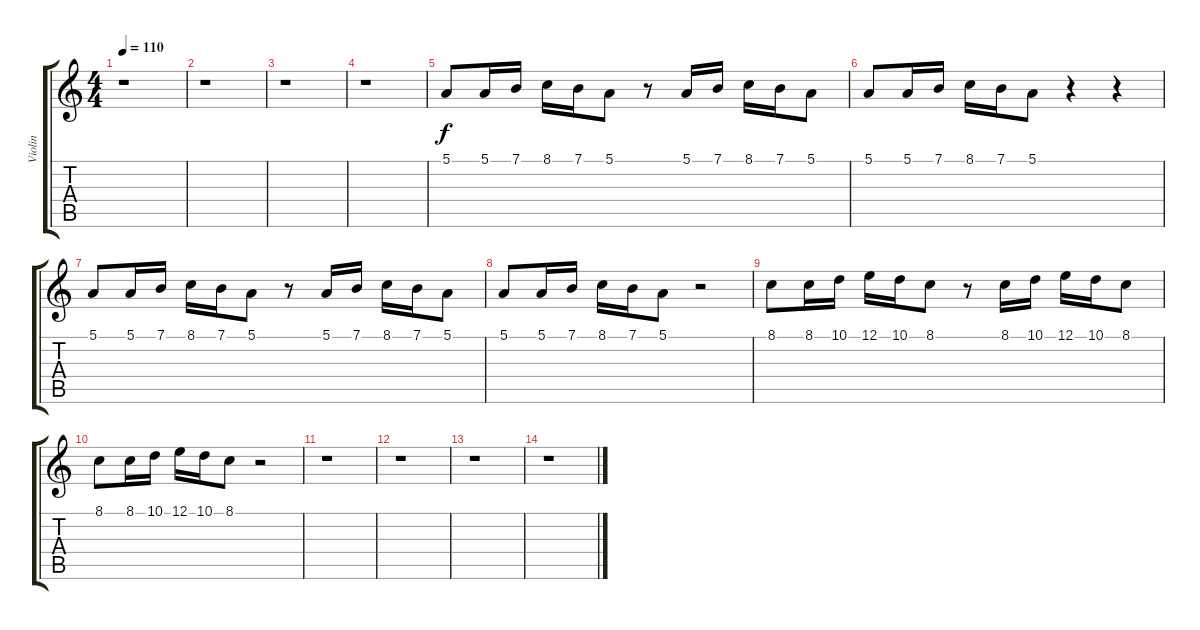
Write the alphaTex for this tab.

\track ("Violin" "Violin") {instrument violin}
\staff {score tabs}
\tuning (E4 B3 G3 D3 A2 E2) {hide}
\ts (4 4)
\tempo 110
\clef g2
\ks c
r.1{dy f} |
r.1 |
r.1 |
r.1 |
5.1.8 5.1.16 7.1.16 8.1.16 7.1.16 5.1.8 r.8 5.1.16 7.1.16 8.1.16 7.1.16 5.1.8 |
5.1.8 5.1.16 7.1.16 8.1.16 7.1.16 5.1.8 r.4 r.4 |
5.1.8 5.1.16 7.1.16 8.1.16 7.1.16 5.1.8 r.8 5.1.16 7.1.16 8.1.16 7.1.16 5.1.8 |
5.1.8 5.1.16 7.1.16 8.1.16 7.1.16 5.1.8 r.2 |
8.1.8 8.1.16 10.1.16 12.1.16 10.1.16 8.1.8 r.8 8.1.16 10.1.16 12.1.16 10.1.16 8.1.8 |
8.1.8 8.1.16 10.1.16 12.1.16 10.1.16 8.1.8 r.2 |
r.1 |
r.1 |
r.1 |
r.1
